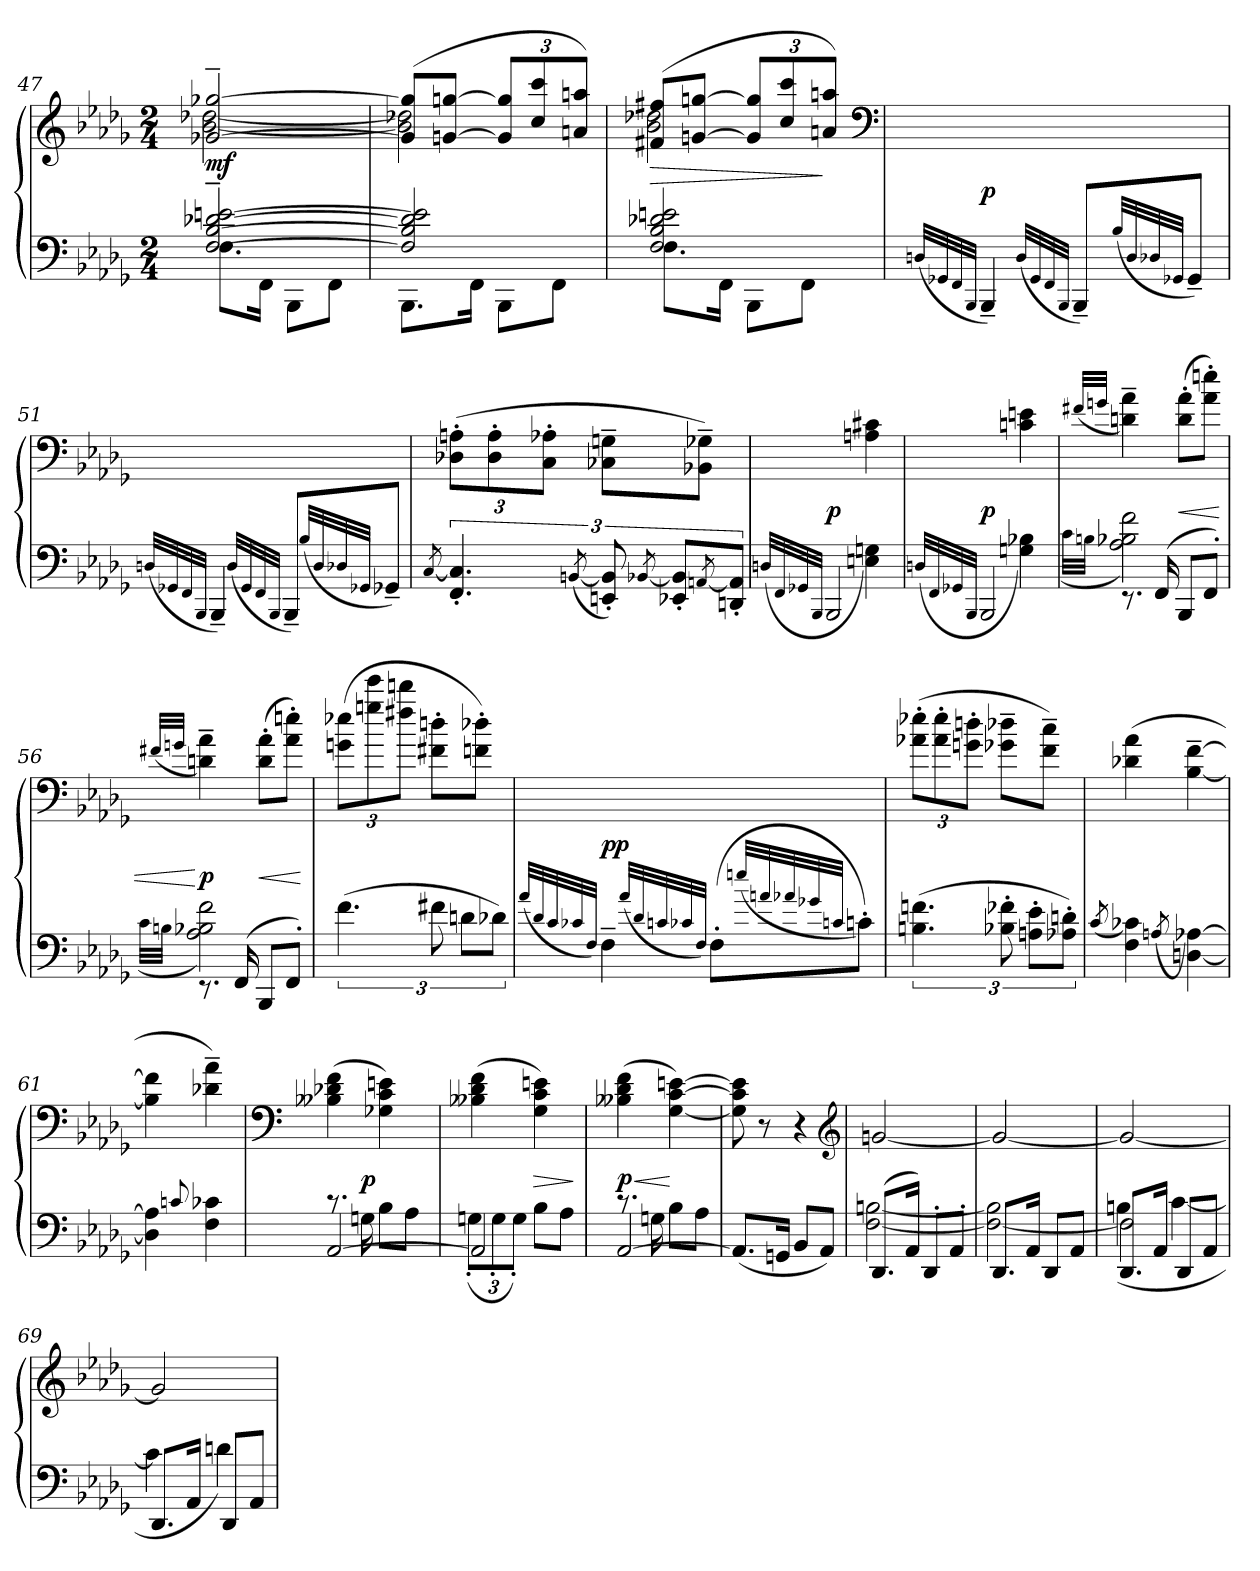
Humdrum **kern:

**kern	**kern	**dynam
*part1	*part1	*part1
*staff2	*staff1	*staff1/2
*clefF4	*clefG2	*
*k[b-e-a-d-g-]	*k[b-e-a-d-g-]	*
*M2/4	*M2/4	*
=47	=47	=47
*^	*^	*
[2F~ [2B-~ [2d-X~ [2en~	8.FL	[2g-X~ [2gg-X~	[2b- [2dd-X	mf
.	16FFJk	.	.	.
.	8BBB-L	.	.	.
.	8FFJ	.	.	.
=48	=48	=48	=48	=48
2F] 2B-] 2d-] 2e]	8.BBB-L	(>8g-] 8gg-]L	2b-] 2dd-X]	.
.	.	[8gn [8ggnJ	.	.
.	16FFJk	.	.	.
.	8BBB-L	12g] 12gg]L	.	.
.	.	12cc 12ccc	.	.
.	8FFJ	.	.	.
.	.	12an 12aanJ)	.	.
=49	=49	=49	=49	=49
2F 2B- 2d-X 2en	8.FL	(>8f#X 8ff#XL	2b- 2dd-X	>
.	.	[8gn [8ggnJ	.	.
.	16FFJk	.	.	.
.	8BBB-L	12g] 12gg]L	.	.
.	.	12cc 12ccc	.	.
.	8FFJ	.	.	.
.	.	12an 12aanJ)	.	]
*v	*v	*	*	*
*	*v	*v	*
*	*clefF4	*
=50	=50	=50
(<32qqDn/LLL	.	.
32qqGG-X/	.	.
32qqFF/	.	.
32qqBBB-/JJJ	.	.
4BBB-~)	2ryy	p
(<32qqD/LLL	.	.
32qqGG-/	.	.
32qqFF/	.	.
32qqBBB-/JJJ	.	.
8BBB-~L)	.	.
(<32qqB-/LLL	.	.
32qqD/	.	.
32qqD-X/	.	.
32qqGG-X/JJJ	.	.
8GG-~J)	.	.
=51	=51	=51
(<32qqDn/LLL	.	.
32qqGG-X/	.	.
32qqFF/	.	.
32qqBBB-/JJJ	.	.
4BBB-~)	2ryy	.
(<32qqD/LLL	.	.
32qqGG-/	.	.
32qqFF/	.	.
32qqBBB-/JJJ	.	.
8BBB-~L)	.	.
(<32qqB-/LLL	.	.
32qqD/	.	.
32qqD-X/	.	.
32qqGG-X/JJJ	.	.
8GG-X~J)	.	.
=52	=52	=52
[8qC/	.	.
6.FF' 6.C]'	(>12D-X' 12An'L	.
.	12D-' 12A'	.
.	12C' 12A-X'J	.
(>[8qBBn/	.	.
12EEn' 12BB]')	8C-X~ 8Gn~L	.
[8qBB-X/	.	.
12EE-X' 12BB-]'L	.	.
.	8BB-X~ 8G-X~J)	.
[8qAAn/	.	.
12DDn' 12AA]'J	.	.
.	.	[
=53	=53	=53
(<32qqDn/LLL	.	.
32qqFF/	.	.
32qqGG-X/	.	.
32qqBBB-/JJJ	.	.
*^	*	*
2BBB-	4ryy	4ryy	[ p
.	4En 4Gn)	4An 4c#X	.
*v	*v	*	*
.	.	[
=54	=54	=54
(<32qqDn/LLL	.	.
32qqFF/	.	.
32qqGG-X/	.	.
32qqBBB-/JJJ	.	.
*^	*	*
2BBB-	4ryy	4ryy	[ p
.	4Gn 4B-X)	4cn 4en	.
=55	=55	=55	=55
.	(>32qqc\LLL	.	.
.	32qqBn\JJJ	.	.
*	*	*clefG2	*
.	.	(<32qqf#X/LLL	.
.	.	32qqgn/JJJ	.
8.rEE	2A- 2B-X 2f)	4dn~ 4a-~)	.
(>16FF	.	.	.
8BBB-L	.	(8d' 8a-'L	<
8FF'J)	.	8a-' 8een'J)	.
=56	=56	=56	=56
.	(>32qqc\LLL	(<32qqf#X/LLL	.
.	32qqBn\JJJ	32qqgn/JJJ	.
8.rEE	2A- 2B-X 2f)	4dn~ 4a-~)	[ p
(>16FF	.	.	.
8BBB-L	.	(<8d' 8a-'L	<
8FF'J)	.	8a-' 8een'J)	.
*v	*v	*	*
.	.	[
=57	=57	=57
(>6.f	(>12gn 12ee-XL	.
.	12ggn 12eee-	.
.	12ff#X 12dddnJ	.
12f#X	8f#X' 8ddn'L	.
12dnL	.	.
.	8fn' 8dd-X'J)	.
12d-XJ)	.	.
=58	=58	=58
(<32qqa-/LLL	.	.
32qqd-/	.	.
32qqc/	.	.
32qqc-X/	.	.
32qqF/JJJ)	.	.
4F~	2ryy	pp
(<32qqa-/LLL	.	.
32qqd-/	.	.
32qqcn/	.	.
32qqc-X/	.	.
32qqF/JJJ)	.	.
(>8F'L	.	.
(<32qqeen/LLL	.	.
32qqan/	.	.
32qqa-X/	.	.
32qqg-X/	.	.
32qqcn/JJJ	.	.
8cn'J))	.	.
=59	=59	=59
(>6.Bn 6.fn	(>12a-X' 12ee-X'L	.
.	12a-' 12ee-'	.
.	12gn' 12ddn'J	.
12B-X' 12f-X'	8g-X~ 8dd-X~L	.
12An' 12e-'L	.	.
.	8f~ 8cc~J)	.
12A-X' 12dn'J)	.	.
=60	=60	=60
(<8qc/	.	.
4F 4c-X)	(>4d-X 4a-	.
(<8qAn/	.	.
[4Dn [4A-X)	[4B-~ [4f~	.
=61	=61	=61
4D] 4A-]	4B-] 4f]	.
8qqcn/	.	.
4F 4c-X	4d-X~ 4a-~)	.
=62	=62	=62
*	*clefF4	*
*^	*^	*
[2AA-	8.rc	(4B--X 4d-X 4f	8.ryy	.
.	16Gn	.	4ryy	p
.	8B-L	4G-X 4c 4en)	.	.
.	8A-J	.	.	.
.	.	.	16ryy	.
*	*	*v	*v	*
=63	=63	=63	=63
2AA-]	(<12Gn'L	(4B--X 4d- 4f	.
.	12G'	.	.
.	12G'J)	.	.
.	8B-L	4G- 4c 4en)	>
.	8A-J	.	.
*v	*v	*	*
.	.	]
=64	=64	=64
*^	*	*
[2AA-	8.rc	(4B--X 4d- 4f	< p
.	16Gn	.	.
.	8B-L	[4G- [4c [4en)	[
.	8A-J	.	.
*v	*v	*	*
=65	=65	=65
(<8.AA-L]	8G-] 8c] 8e]	.
.	8r	.
16GGnJk	.	.
8BB-L	4r	.
8AA-J)	.	.
*	*clefG2	*
=66	=66	=66
*^	*	*
(>8.DD-L	[2F [2Bn	[2gn	.
16AA-Jk)	.	.	.
8DD-'L	.	.	.
8AA-'J	.	.	.
=67	=67	=67	=67
8.DD-L	2F_ 2B]	2gn_	.
16AA-Jk	.	.	.
8DD-L	.	.	.
8AA-J	.	.	.
=68	=68	=68	=68
*	*^	*	*
8.DD-L	(<4Bn	2F\]	2gn_	.
16AA-Jk	.	.	.	.
8DD-L	[4c	.	.	.
8AA-J	.	.	.	.
*	*v	*v	*	*
=69	=69	=69	=69
8.DD-L	4c]	2gn]	.
16AA-Jk	.	.	.
8DD-L	4dn)	.	.
8AA-J	.	.	.
*v	*v	*	*
=	=	=
*-	*-	*-
